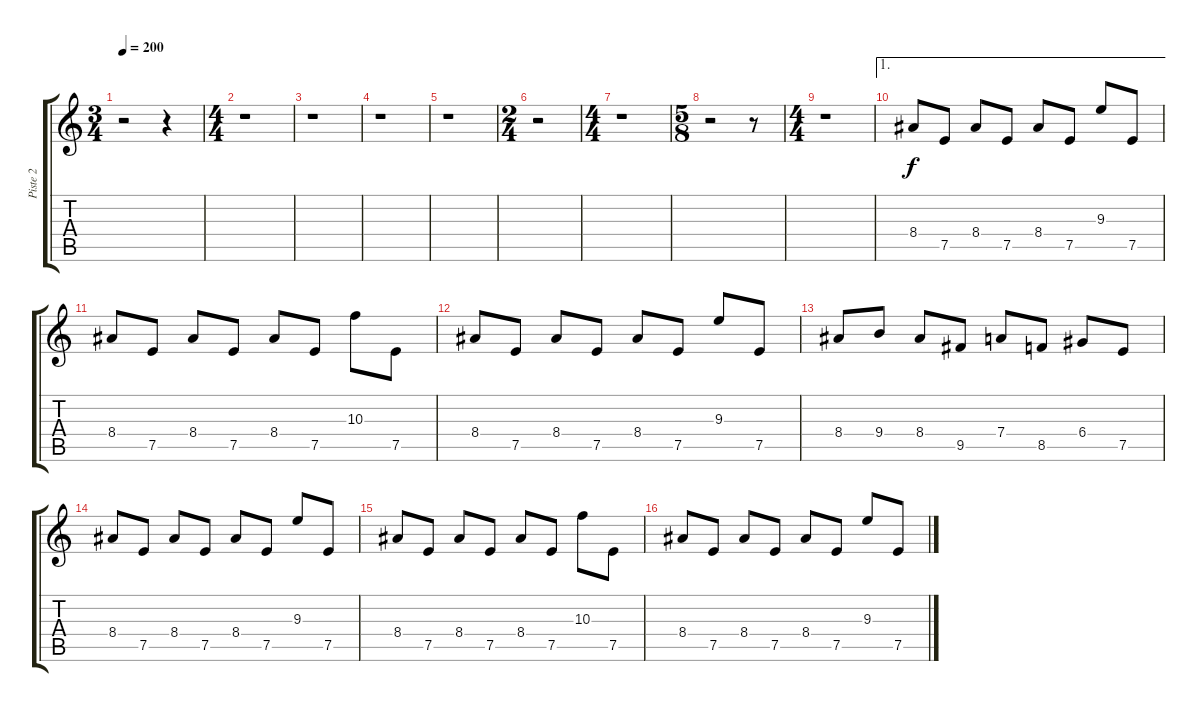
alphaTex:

\track ("Piste 2" "Piste 2") {instrument distortionguitar}
\staff {score tabs}
\tuning (E4 B3 G3 D3 A2 E2) {hide}
\ts (3 4)
\tempo 200
\clef g2
\ks c
r.2{dy f} r.4 |
\ts (4 4)
r.1 |
r.1 |
r.1 |
r.1 |
\ts (2 4)
r.2 |
\ts (4 4)
r.1 |
\ts (5 8)
r.2 r.8 |
\ts (4 4)
r.1 |
\ae 1
8.4.8 7.5.8 8.4.8 7.5.8 8.4.8 7.5.8 9.3.8 7.5.8 |
8.4.8 7.5.8 8.4.8 7.5.8 8.4.8 7.5.8 10.3.8 7.5.8 |
8.4.8 7.5.8 8.4.8 7.5.8 8.4.8 7.5.8 9.3.8 7.5.8 |
8.4.8 9.4.8 8.4.8 9.5.8 7.4.8 8.5.8 6.4.8 7.5.8 |
8.4.8 7.5.8 8.4.8 7.5.8 8.4.8 7.5.8 9.3.8 7.5.8 |
8.4.8 7.5.8 8.4.8 7.5.8 8.4.8 7.5.8 10.3.8 7.5.8 |
8.4.8 7.5.8 8.4.8 7.5.8 8.4.8 7.5.8 9.3.8 7.5.8
